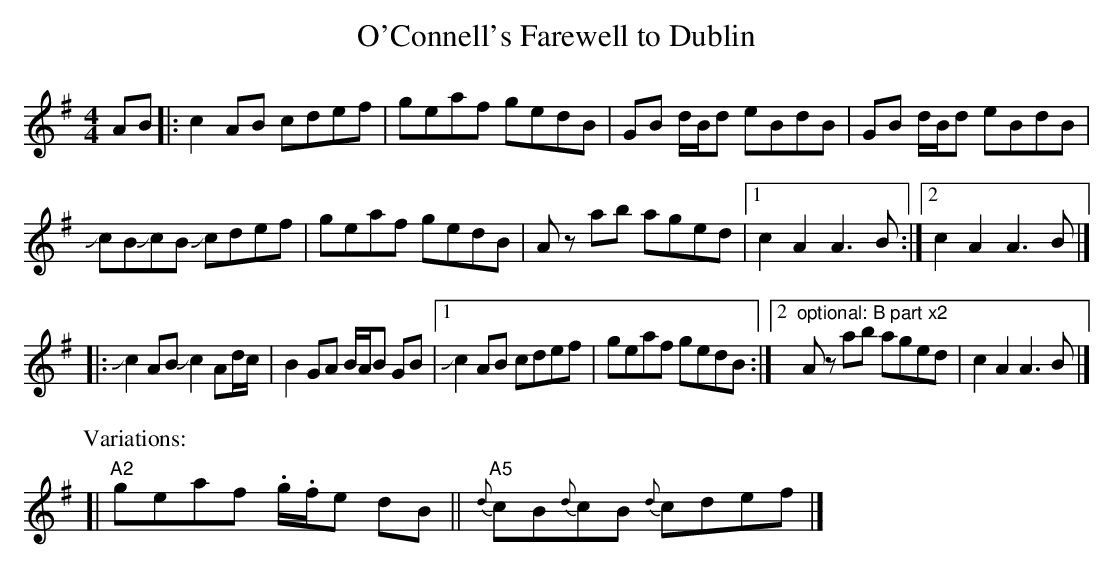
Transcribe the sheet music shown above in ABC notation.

X:1
T: O'Connell's Farewell to Dublin
M: 4/4
L: 1/8
K: Ador
AB|:\
c2AB cdef|geaf gedB|GB d/B/d eBdB|GB d/B/d eBdB|
JcBJcB Jcdef|geaf gedB|Az ab aged|1 c2A2 A3B:|2 c2A2 A3B|]
|:Jc2AB Jc2 Ad/c/|B2GA B/A/B GB|1 Jc2AB cdef|geaf gedB:|2 "optional: B part x2"Az ab aged|c2A2 A3B|]
P:Variations:
[|"A2"geaf .g/.f/e dB||"A5"{d}cB{d}cB {d}cdef|]
